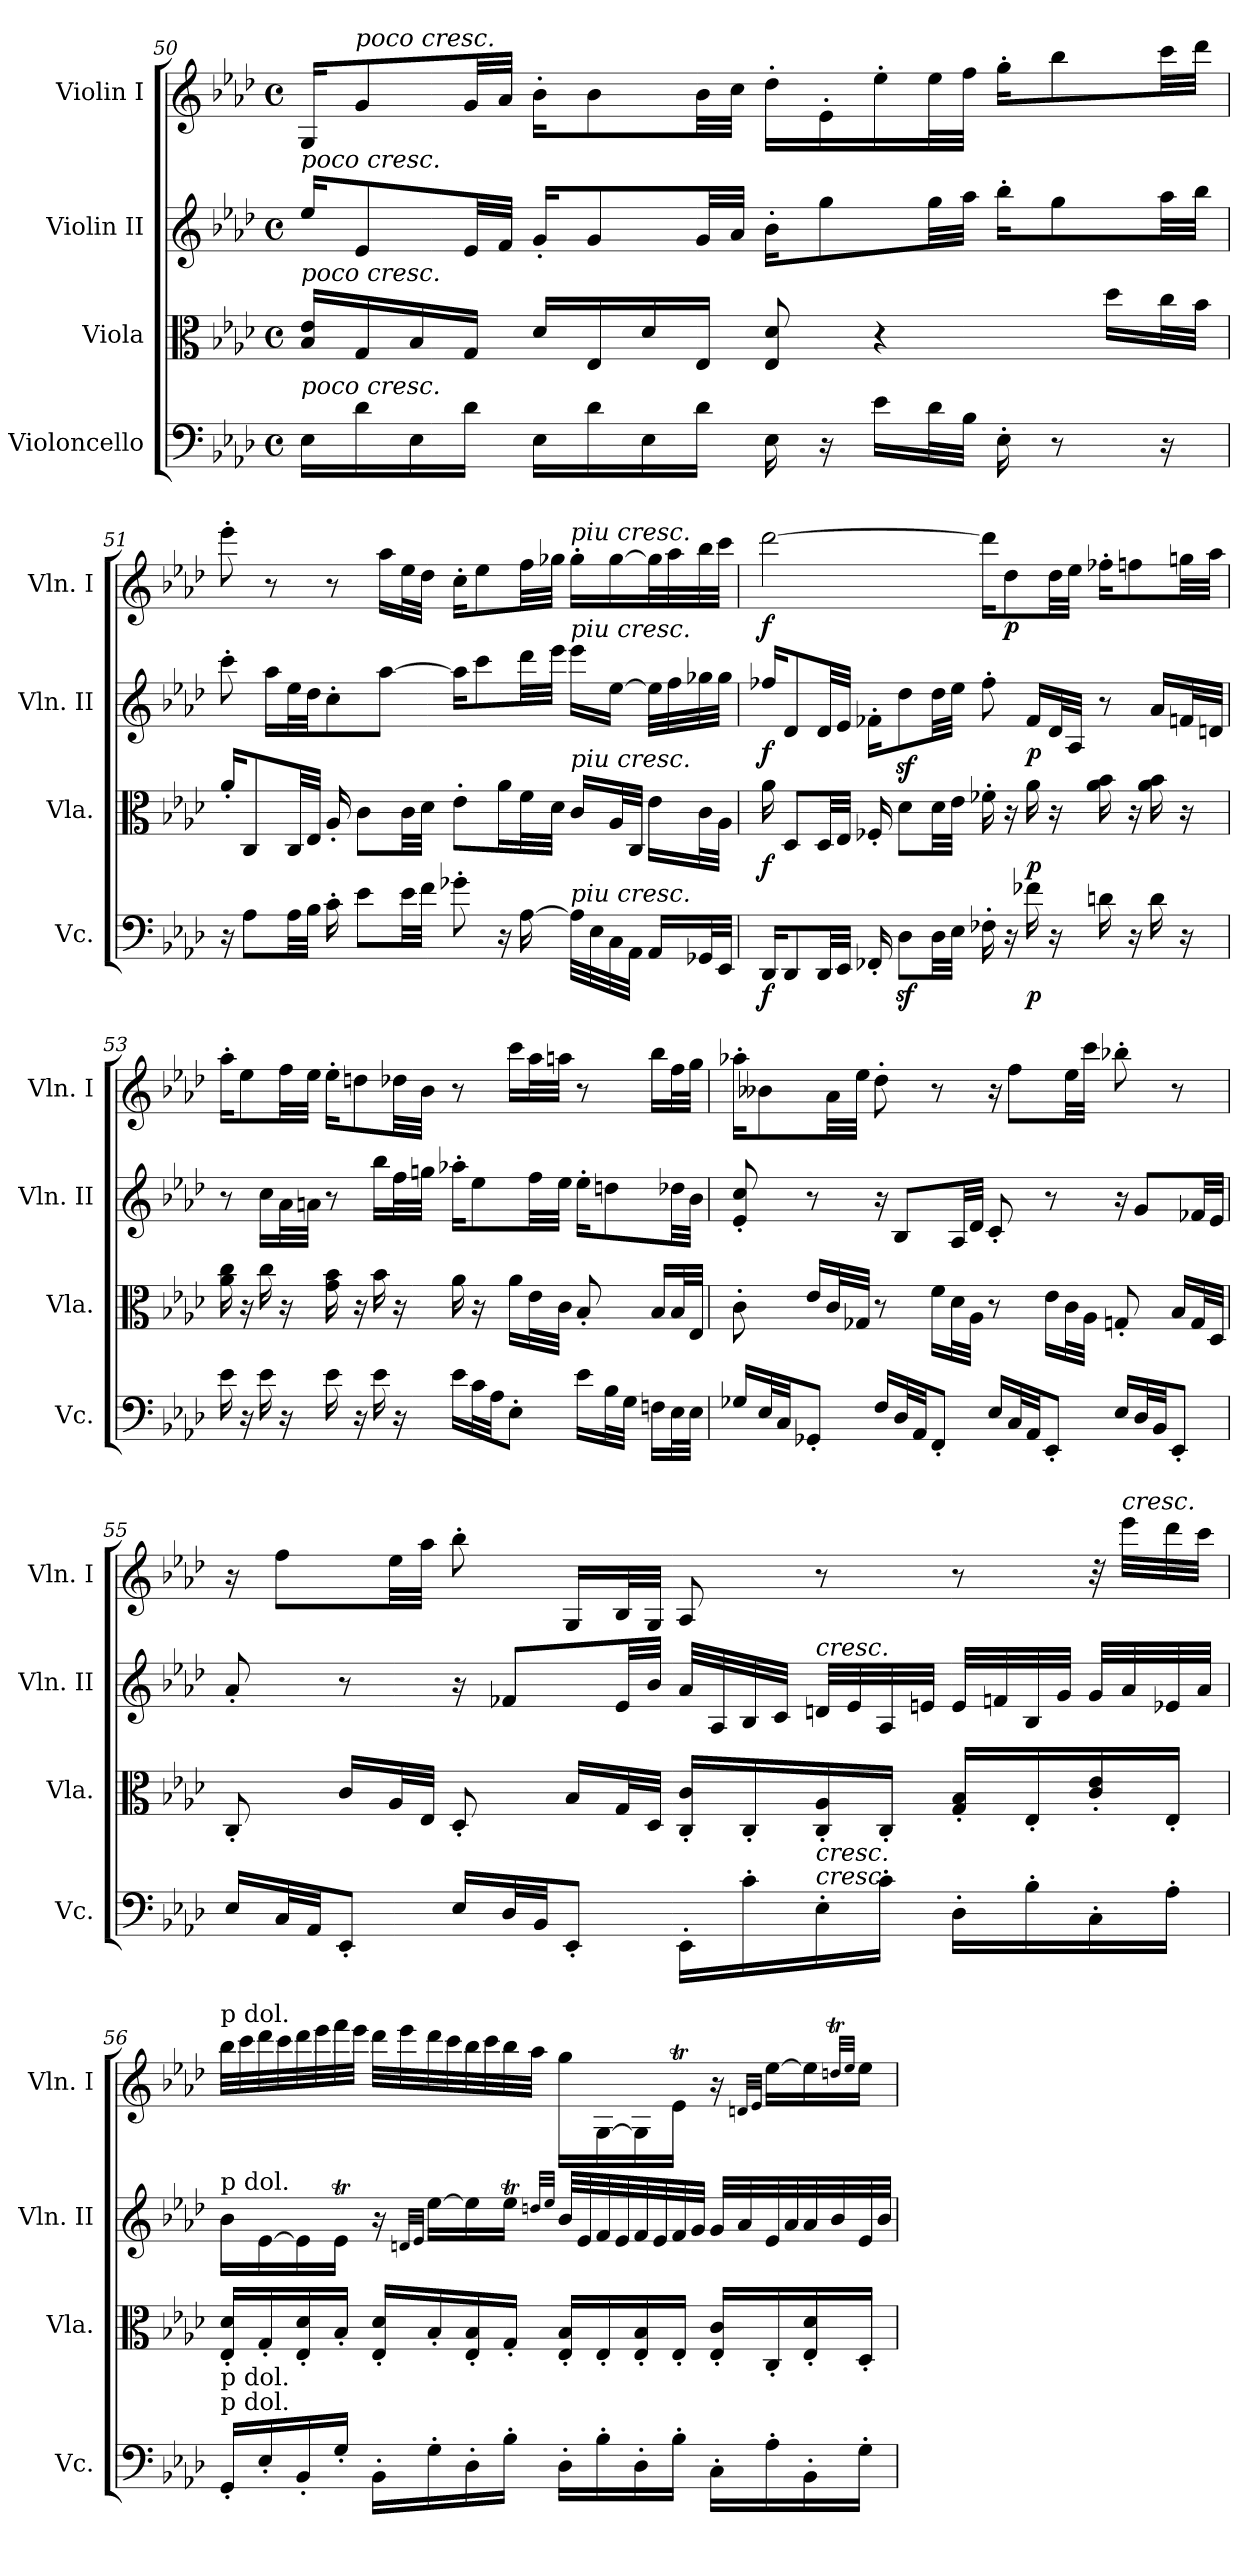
**kern	**dynam	**kern	**dynam	**kern	**dynam	**kern	**dynam
*part4	*part4	*part3	*part3	*part2	*part2	*part1	*part1
*staff4	*staff4	*staff3	*staff3	*staff2	*staff2	*staff1	*staff1
*I"Violoncello	*	*I"Viola	*	*I"Violin II	*	*I"Violin I	*
*I'Vc.	*	*I'Vla.	*	*I'Vln. II	*	*I'Vln. I	*
!!LO:PB:g=z
*clefF4	*	*clefC3	*	*clefG2	*	*clefG2	*
*k[b-e-a-d-]	*	*k[b-e-a-d-]	*	*k[b-e-a-d-]	*	*k[b-e-a-d-]	*
*A-:	*	*A-:	*	*A-:	*	*A-:	*
*M4/4	*	*M4/4	*	*M4/4	*	*M4/4	*
*met(c)	*	*met(c)	*	*met(c)	*	*met(c)	*
=50	=50	=50	=50	=50	=50	=50	=50
!	!	!	!	!LO:TX:a:i:t=poco cresc.	!	!	!
!	!	!LO:TX:a:i:t=poco cresc.	!	!	!	!	!
!LO:TX:a:i:t=poco cresc.	!	!	!	!	!	!	!
16E-\LL	.	16B-/ 16e-/LL	.	16ee-/KL	.	16G/KL	.
!	!	!	!	!	!	!LO:TX:a:i:t=poco cresc.	!
16d-\	.	16G/	.	8e-/	.	8g/	.
16E-\	.	16B-/	.	.	.	.	.
16d-\JJ	.	16G/JJ	.	32e-/LL	.	32g/LL	.
.	.	.	.	32f/JJJ	.	32a-/JJJ	.
16E-\LL	.	16d-/LL	.	16g'/KL	.	16b-'\KL	.
16d-\	.	16E-/	.	8g/	.	8b-\	.
16E-\	.	16d-/	.	.	.	.	.
16d-\JJ	.	16E-/JJ	.	32g/LL	.	32b-\LL	.
.	.	.	.	32a-/JJJ	.	32cc\JJJ	.
16E-\	.	8E-/ 8d-/	.	16b-'\KL	.	16dd-'\LL	.
16r	.	.	.	8gg\	.	16e-'\	.
16e-\LL	.	4r	.	.	.	16ee-'\	.
32d-\L	.	.	.	32gg\LL	.	32ee-\L	.
32B-\JJJ	.	.	.	32aa-\JJJ	.	32ff\JJJ	.
16E-'\	.	.	.	16bb-'\KL	.	16gg'\KL	.
8r	.	.	.	8gg\	.	8bb-\	.
.	.	16dd-\LL	.	.	.	.	.
16r	.	32cc\L	.	32aa-\LL	.	32ccc\LL	.
.	.	32b-\JJJ	.	32bb-\JJJ	.	32ddd-\JJJ	.
=51	=51	=51	=51	=51	=51	=51	=51
16r	.	16a-'/KL	.	8ccc'\	.	8eee-'\	.
8A-\L	.	8C/	.	.	.	.	.
.	.	.	.	16aa-\LL	.	8r	.
32A-\LL	.	32C/LL	.	32ee-\L	.	.	.
32B-\JJJ	.	32E-/JJJ	.	32dd-\JJ	.	.	.
16c'\	.	16A-'/	.	8cc'\	.	8r	.
8e-\L	.	8c\L	.	.	.	.	.
.	.	.	.	[8aa-\J	.	16aa-\LL	.
32e-\LL	.	32c\LL	.	.	.	32ee-\L	.
32f\JJJ	.	32d-\JJJ	.	.	.	32dd-\JJJ	.
8g-X'\	.	8e-'\L	.	16aa-\KL]	.	16cc'\KL	.
.	.	.	.	8ccc\	.	8ee-\	.
16r	.	16a-\L	.	.	.	.	.
[16A-\	.	32f\L	.	32ddd-\LL	.	32ff\LL	.
.	.	32d-\JJJ	.	32eee-\JJJ	.	32gg-X\JJJ	.
!	!	!	!	!	!	!LO:TX:a:i:t=piu cresc.	!
!	!	!	!	!LO:TX:a:i:t=piu cresc.	!	!	!
!	!	!LO:TX:a:i:t=piu cresc.	!	!	!	!	!
!LO:TX:a:i:t=piu cresc.	!	!	!	!	!	!	!
32A-\LLL]	.	16c/LL	.	16eee-\LL	.	16gg-'\LL	.
32E-\	.	.	.	.	.	.	.
32C\	.	32A-/L	.	[16ee-\JJ	.	[16gg-\	.
32AA-\JJJ	.	32C/JJJ	.	.	.	.	.
16AA-/LL	.	16e-\LL	.	32ee-\LLL]	.	32gg-\L]	.
.	.	.	.	32ff\	.	32aa-\	.
32GG-X/L	.	32c\L	.	32gg-X\	.	32bb-\	.
32EE-/JJJ	.	32A-\JJJ	.	32gg-\JJJ	.	32ccc\JJJ	.
!!LO:LB:g=z
=52	=52	=52	=52	=52	=52	=52	=52
!	!LO:DY:b	!	!LO:DY:b	!	!LO:DY:b	!	!LO:DY:b
16DD-/KL	f	16a-\	f	16ff-X/KL	f	[2ddd-\	f
8DD-/	.	8D-/L	.	8d-/	.	.	.
32DD-/LL	.	32D-/LL	.	32d-/LL	.	.	.
32EE-/JJJ	.	32E-/JJJ	.	32e-/JJJ	.	.	.
16FF-X'/	.	16F-X'/	.	16f-X'\KL	.	.	.
8D-z<\L	.	8d-\L	.	8dd-z<\	.	.	.
32D-\LL	.	32d-\LL	.	32dd-\LL	.	.	.
32E-\JJJ	.	32e-\JJJ	.	32ee-\JJJ	.	.	.
16F-X'\	.	16f-X'\	.	8ff-'\	.	16ddd-\KL]	.
!	!	!	!	!	!	!	!LO:DY:b
16r	.	16r	.	.	.	8dd-\	p
!	!LO:DY:b	!	!LO:DY:b	!	!LO:DY:b	!	!
16f-X\	p	16a-\	p	16f-/LL	p	.	.
16r	.	16r	.	32d-/L	.	32dd-\LL	.
.	.	.	.	32A-/JJJ	.	32ee-\JJJ	.
16dn\	.	16a-\ 16b-\	.	8r	.	16ff-X'\KL	.
16r	.	16r	.	.	.	8ffn\	.
16d\	.	16a-\ 16b-\	.	16a-/LL	.	.	.
16r	.	16r	.	32fn/L	.	32ggn\LL	.
.	.	.	.	32dn/JJJ	.	32aa-\JJJ	.
=53	=53	=53	=53	=53	=53	=53	=53
16e-\	.	16a-\ 16cc\	.	8r	.	16aa-'\KL	.
16r	.	16r	.	.	.	8ee-\	.
16e-\	.	16cc\	.	16cc\LL	.	.	.
16r	.	16r	.	32a-\L	.	32ff\LL	.
.	.	.	.	32an\JJJ	.	32ee-\JJJ	.
16e-\	.	16g\ 16b-\	.	8r	.	16ee-'\KL	.
16r	.	16r	.	.	.	8ddn\	.
16e-\	.	16b-\	.	16bb-\LL	.	.	.
16r	.	16r	.	32ff\L	.	32dd-X\LL	.
.	.	.	.	32ggn\JJJ	.	32b-\JJJ	.
16e-\LL	.	16a-\	.	16aa-X'\KL	.	8r	.
32c\L	.	16r	.	8ee-\	.	.	.
32A-\JJ	.	.	.	.	.	.	.
8E-'\J	.	16a-\LL	.	.	.	16ccc\LL	.
.	.	32e-\L	.	32ff\LL	.	32aa-\L	.
.	.	32c\JJJ	.	32ee-\JJJ	.	32aan\JJJ	.
16e-\LL	.	8B-'/	.	16ee-'\KL	.	8r	.
32B-\L	.	.	.	8ddn\	.	.	.
32G\JJJ	.	.	.	.	.	.	.
16Fn\LL	.	16B-/LL	.	.	.	16bb-\LL	.
32E-\L	.	32B-/L	.	32dd-X\LL	.	32ff\L	.
32E-\JJJ	.	32E-/JJJ	.	32b-\JJJ	.	32gg\JJJ	.
!!LO:LB:g=z
=54	=54	=54	=54	=54	=54	=54	=54
16G-X/LL	.	8c'\	.	8e-/' 8cc/'	.	16aa-X'\KL	.
32E-/L	.	.	.	.	.	8b--X\	.
32C/JJ	.	.	.	.	.	.	.
8GG-X'/J	.	16e-/LL	.	8r	.	.	.
.	.	32c/L	.	.	.	32a-\LL	.
.	.	32G-X/JJJ	.	.	.	32ee-\JJJ	.
16F/LL	.	8r	.	16r	.	8dd-'\	.
32D-/L	.	.	.	8B-/L	.	.	.
32AA-/JJ	.	.	.	.	.	.	.
8FF'/J	.	16f\LL	.	.	.	8r	.
.	.	32d-\L	.	32A-/LL	.	.	.
.	.	32A-\JJJ	.	32d-/JJJ	.	.	.
16E-/LL	.	8r	.	8c'/	.	16r	.
32C/L	.	.	.	.	.	8ff\L	.
32AA-/JJ	.	.	.	.	.	.	.
8EE-'/J	.	16e-\LL	.	8r	.	.	.
.	.	32c\L	.	.	.	32ee-\LL	.
.	.	32A-\JJJ	.	.	.	32ccc\JJJ	.
16E-/LL	.	8Gn'/	.	16r	.	8bb-X'\	.
32D-/L	.	.	.	8g/L	.	.	.
32BB-/JJ	.	.	.	.	.	.	.
8EE-'/J	.	16B-/LL	.	.	.	8r	.
.	.	32G/L	.	32f-X/LL	.	.	.
.	.	32D-/JJJ	.	32e-/JJJ	.	.	.
!!LO:PB:g=z
=55	=55	=55	=55	=55	=55	=55	=55
16E-/LL	.	8C'/	.	8a-'/	.	16r	.
32C/L	.	.	.	.	.	8ff\L	.
32AA-/JJ	.	.	.	.	.	.	.
8EE-'/J	.	16c/LL	.	8r	.	.	.
.	.	32A-/L	.	.	.	32ee-\LL	.
.	.	32E-/JJJ	.	.	.	32aa-\JJJ	.
16E-/LL	.	8D-'/	.	16r	.	8bb-'\	.
32D-/L	.	.	.	8f-X/L	.	.	.
32BB-/JJ	.	.	.	.	.	.	.
8EE-'/J	.	16B-/LL	.	.	.	16G/LL	.
.	.	32G/L	.	32e-/LL	.	32B-/L	.
.	.	32D-/JJJ	.	32b-/JJJ	.	32G/JJJ	.
16EE-'\LL	.	16C/' 16c/'LL	.	32a-/LLL	.	8A-/	.
.	.	.	.	32A-/	.	.	.
16c'\	.	16C'/	.	32B-/	.	.	.
.	.	.	.	32c/JJJ	.	.	.
!	!	!	!	!LO:TX:a:i:t=cresc.	!	!	!
!LO:TX:a:i:t=cresc.	!	!	!	!	!	!	!
!LO:TX:a:i:t=cresc.	!	!	!	!	!	!	!
16E-'\	.	16C/' 16A-/'	.	32dn/LLL	.	8r	.
.	.	.	.	32e-/	.	.	.
16c'\JJ	.	16C'/JJ	.	32A-/	.	.	.
.	.	.	.	32en/JJJ	.	.	.
16D-'\LL	.	16G/' 16B-/'LL	.	32e/LLL	.	8r	.
.	.	.	.	32fn/	.	.	.
16B-'\	.	16E-'/	.	32B-/	.	.	.
.	.	.	.	32g/JJJ	.	.	.
16C'\	.	16c/' 16e-/'	.	32g/LLL	.	32r	.
!	!	!	!	!	!	!LO:TX:a:i:t=cresc.	!
.	.	.	.	32a-/	.	32eee-\LLL	.
16A-'\JJ	.	16E-'/JJ	.	32e-X/	.	32ddd-\	.
.	.	.	.	32a-/JJJ	.	32ccc\JJJ	.
!!LO:LB:g=z
=56	=56	=56	=56	=56	=56	=56	=56
!	!	!	!	!	!	!LO:TX:a:t=p  dol.	!
!	!	!	!	!LO:TX:a:t=p  dol.	!	!	!
!LO:TX:a:t=p  dol.	!	!	!	!	!	!	!
!LO:TX:a:t=p  dol.	!	!	!	!	!	!	!
16GG'/LL	.	16E-/' 16d-/'LL	.	16b-\LL	.	32bb-\LLL	.
.	.	.	.	.	.	32ccc\	.
16E-'/	.	16G'/	.	[16e-\	.	32ddd-\	.
.	.	.	.	.	.	32ccc\	.
16BB-'/	.	16E-/' 16d-/'	.	16e-\]	.	32ddd-\	.
.	.	.	.	.	.	32eee-\	.
16G'/JJ	.	16B-'/JJ	.	16e-T\JJ	.	32fff\	.
.	.	.	.	.	.	32eee-\JJJ	.
16BB-'\LL	.	16E-/' 16d-/'LL	.	16r	.	32ddd-\LLL	.
.	.	.	.	.	.	32eee-\	.
.	.	.	.	32qdn/LLL	.	.	.
.	.	.	.	32qe-/JJJ	.	.	.
16G'\	.	16B-'/	.	[16ee-\LL	.	32ddd-\	.
.	.	.	.	.	.	32ccc\	.
16D-'\	.	16E-/' 16B-/'	.	16ee-\]	.	32bb-\	.
.	.	.	.	.	.	32ccc\	.
16B-'\JJ	.	16G'/JJ	.	16ee-T\JJ	.	32bb-\	.
.	.	.	.	.	.	32aa-\JJJ	.
.	.	.	.	32qddn/LLL	.	.	.
.	.	.	.	32qee-/JJJ	.	.	.
16D-'\LL	.	16E-/' 16B-/'LL	.	32b-/LLL	.	16gg\LL	.
.	.	.	.	32e-/	.	.	.
16B-'\	.	16E-'/	.	32f/	.	[16G\	.
.	.	.	.	32e-/	.	.	.
16D-'\	.	16E-/' 16B-/'	.	32f/	.	16G\]	.
.	.	.	.	32e-/	.	.	.
16B-'\JJ	.	16E-'/JJ	.	32f/	.	16e-T\JJ	.
.	.	.	.	32g/JJJ	.	.	.
16C'\LL	.	16E-/' 16c/'LL	.	32g/LLL	.	16r	.
.	.	.	.	32a-/	.	.	.
.	.	.	.	.	.	32qdn/LLL	.
.	.	.	.	.	.	32qe-/JJJ	.
16A-'\	.	16C'/	.	32e-/	.	[16ee-\LL	.
.	.	.	.	32a-/	.	.	.
16BB-'\	.	16E-/' 16d-/'	.	32a-/	.	16ee-\]	.
.	.	.	.	32b-/	.	.	.
.	.	.	.	.	.	32qddnt/LLL	.
.	.	.	.	.	.	32qee-/JJJ	.
16G'\JJ	.	16D-'/JJ	.	32e-/	.	16ee-\JJ	.
.	.	.	.	32b-/JJJ	.	.	.
=	=	=	=	=	=	=	=
*-	*-	*-	*-	*-	*-	*-	*-
